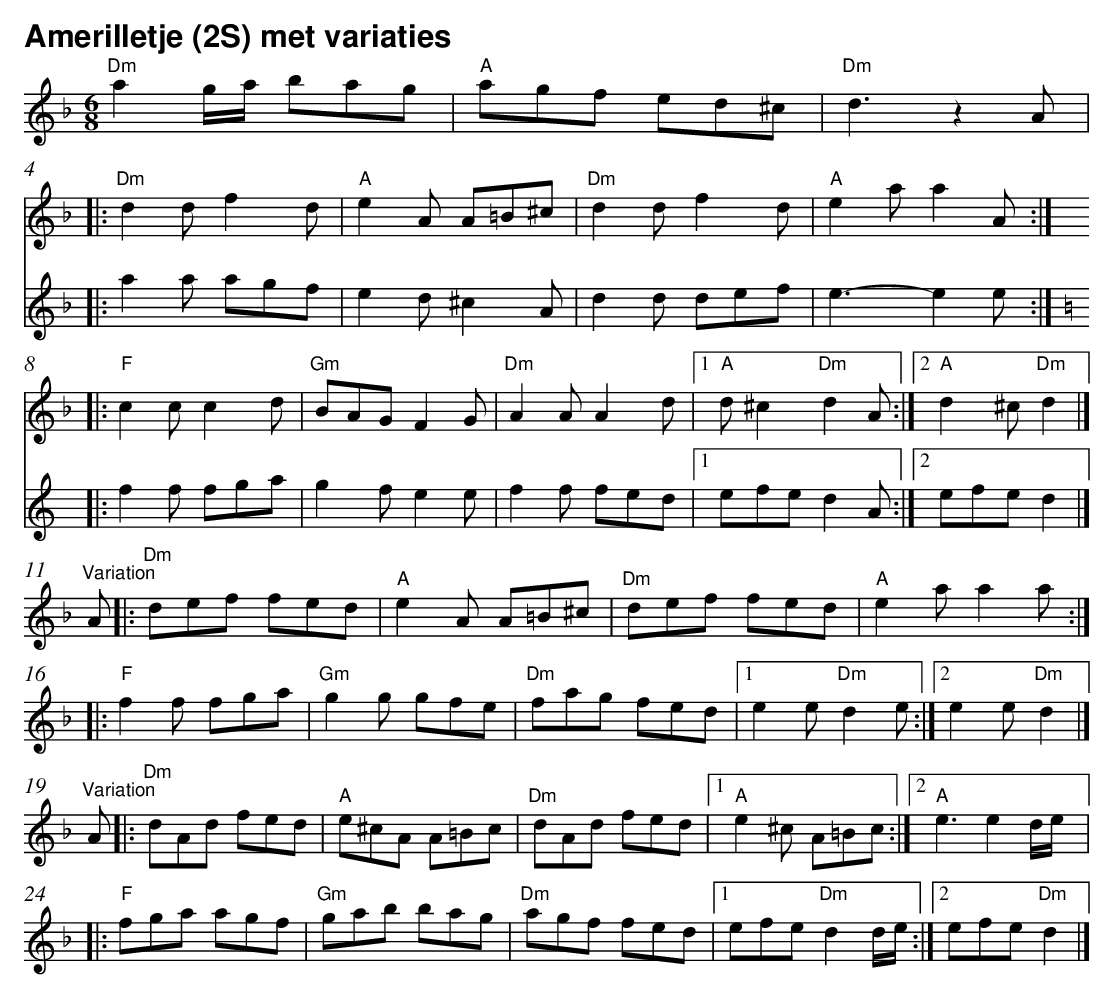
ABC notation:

X:1
T:Amerilletje (2S) met variaties
%%score 1 2
L:1/8
M:6/8
K:F
V:1 treble nm=""
V:2 treble nm=""
V:1
"Dm" a2 g/a/ bag | "A"agf ed^c |"Dm" d3 z2 A |:$"Dm" d2 d f2 d | "A" e2 A A=B^c |"Dm" d2 d f2 d | "A" e2 a a2 A ::$
"F" c2 c c2 d | "Gm"BAG F2 G |"Dm" A2 A A2 d |1"A" d ^c2 "Dm"d2 A :|2"A" d2 ^c "Dm"d2 |]$
"^Variation" A |:"^Dm" def fed | "A"e2 A A=B^c |"Dm" def fed |"A" e2 a a2 a ::$"F" f2 f fga |
"Gm" g2 g gfe |"Dm" fag fed |1 e2 e"Dm" d2 e :|2 e2 e"Dm" d2 |]$
"^Variation" A |:"Dm" dAd fed |"A" e^cA A=Bc |"Dm" dAd fed |1"A" e2 ^c A=Bc :|2"A" e3 e2 d/e/ |:$
"F" fga agf | "Gm" gab bag |"Dm" agf fed |1 efe"Dm" d2 d/e/ :|2 efe"Dm" d2 |]
V:2
x6 | x6 | x6 |:$
a2 a agf | e2 d ^c2 A | d2 d def |
e3- e2 e ::$[K:C] f2 f fga | g2 f e2 e | f2 f fed |1 efe d2 A :|2 efe d2 |]$
x |: x6 | x6 | x6 |
x6 ::$ x6 | x6 | x6 | x6 :| x5 |]$ x |: x6 | x6 | x6 | x6 |] x6 |:$ x6 | x6 | x6 | x6 :| x5 |]
